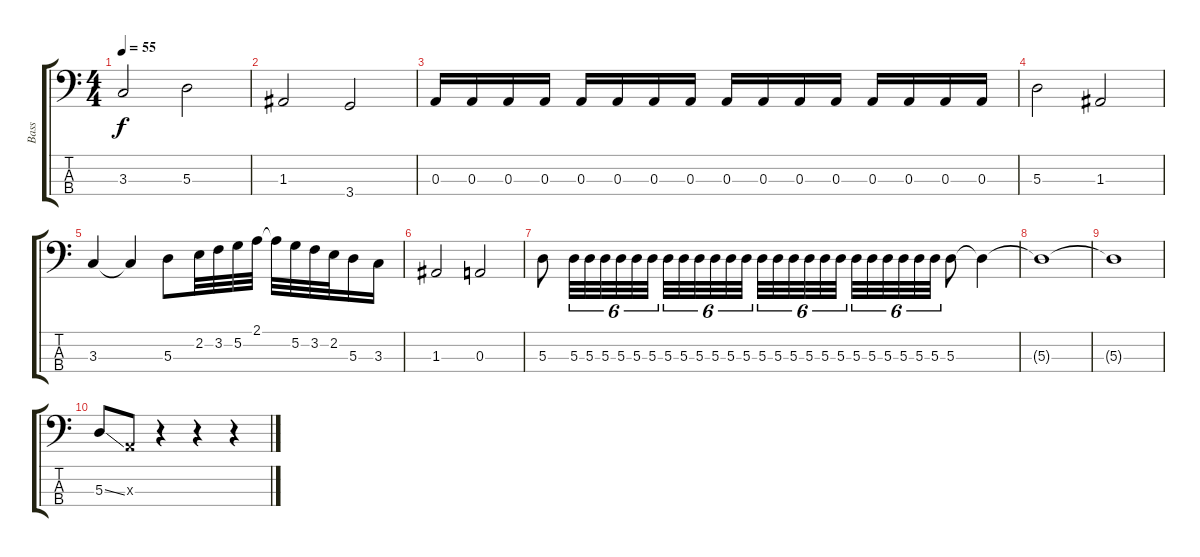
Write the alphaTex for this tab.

\track ("Bass" "Bass") {instrument electricbasspick}
\staff {score tabs}
\tuning (G2 D2 A1 E1) {hide}
\ts (4 4)
\tempo 55
\clef f4
\ks c
3.3.2{dy f} 5.3.2 |
1.3.2 3.4.2 |
0.3.16 0.3.16 0.3.16 0.3.16 0.3.16 0.3.16 0.3.16 0.3.16 0.3.16 0.3.16 0.3.16 0.3.16 0.3.16 0.3.16 0.3.16 0.3.16 |
5.3.2 1.3.2 |
3.3.4 3.3{t}.4 5.3.8 2.2.32 3.2.32 5.2.32 2.1.32 2.1{t}.32 5.2.32 3.2.32 2.2.32 5.3.16 3.3.16 |
1.3.2 0.3.2 |
5.3.8 5.3.32{tu (6 4)} 5.3.32{tu (6 4)} 5.3.32{tu (6 4)} 5.3.32{tu (6 4)} 5.3.32{tu (6 4)} 5.3.32{tu (6 4)} 5.3.32{tu (6 4)} 5.3.32{tu (6 4)} 5.3.32{tu (6 4)} 5.3.32{tu (6 4)} 5.3.32{tu (6 4)} 5.3.32{tu (6 4)} 5.3.32{tu (6 4)} 5.3.32{tu (6 4)} 5.3.32{tu (6 4)} 5.3.32{tu (6 4)} 5.3.32{tu (6 4)} 5.3.32{tu (6 4)} 5.3.32{tu (6 4)} 5.3.32{tu (6 4)} 5.3.32{tu (6 4)} 5.3.32{tu (6 4)} 5.3.32{tu (6 4)} 5.3.32{tu (6 4)} 5.3.8 5.3{t}.4 |
5.3{t}.1 |
5.3{t}.1 |
5.3{ss}.8 0.3{x}.8 r.4 r.4 r.4
